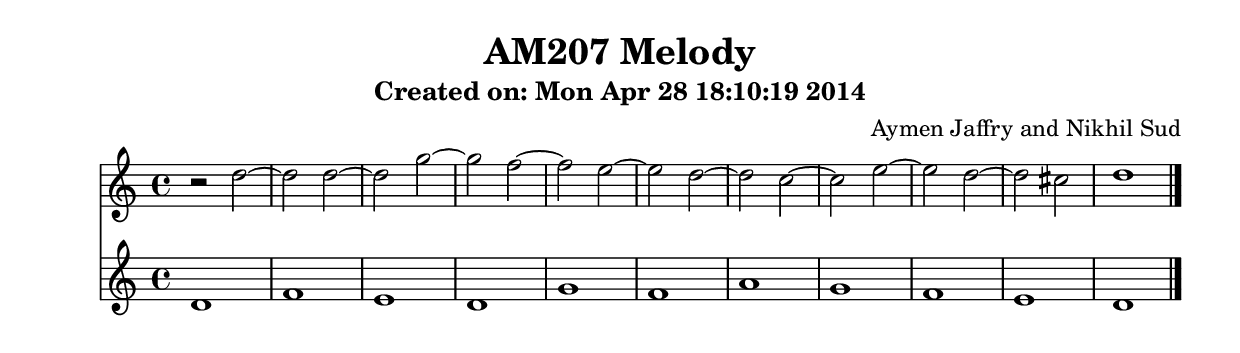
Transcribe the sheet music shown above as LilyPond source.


\version "2.12.2"

\header {
    title = "AM207 Melody"
    subtitle = "Created on: Mon Apr 28 18:10:19 2014"
    composer = "Aymen Jaffry and Nikhil Sud"
}

result = {
    <<
    \new Staff
    {
        \time 4/4
        \clef treble
        {
            r2 d''~ d'' d''~ d'' g''~ g'' f''~ f'' e''~ e'' d''~ d'' c''~ c'' e''~ e'' d''~ d'' cis'' d'' 1
        }
    }
    \new Staff
    {
        \time 4/4
        \clef treble
        {
            d' 1 f' e' d' g' f' a' g' f' e' d' \bar "|."
        }
    }
    >>
}

\paper {
    raggedbottom = ##t
    indent = 7. \mm
    linewidth = 183.5 \mm
    betweensystemspace = 25\mm
    betweensystempadding = 0\mm
}

\score{
    \result
    \midi {
        \context {
            \Score
            tempoWholesPerMinute = #(ly:make-moment 160 4)
        }
    }
    \layout {}
}
